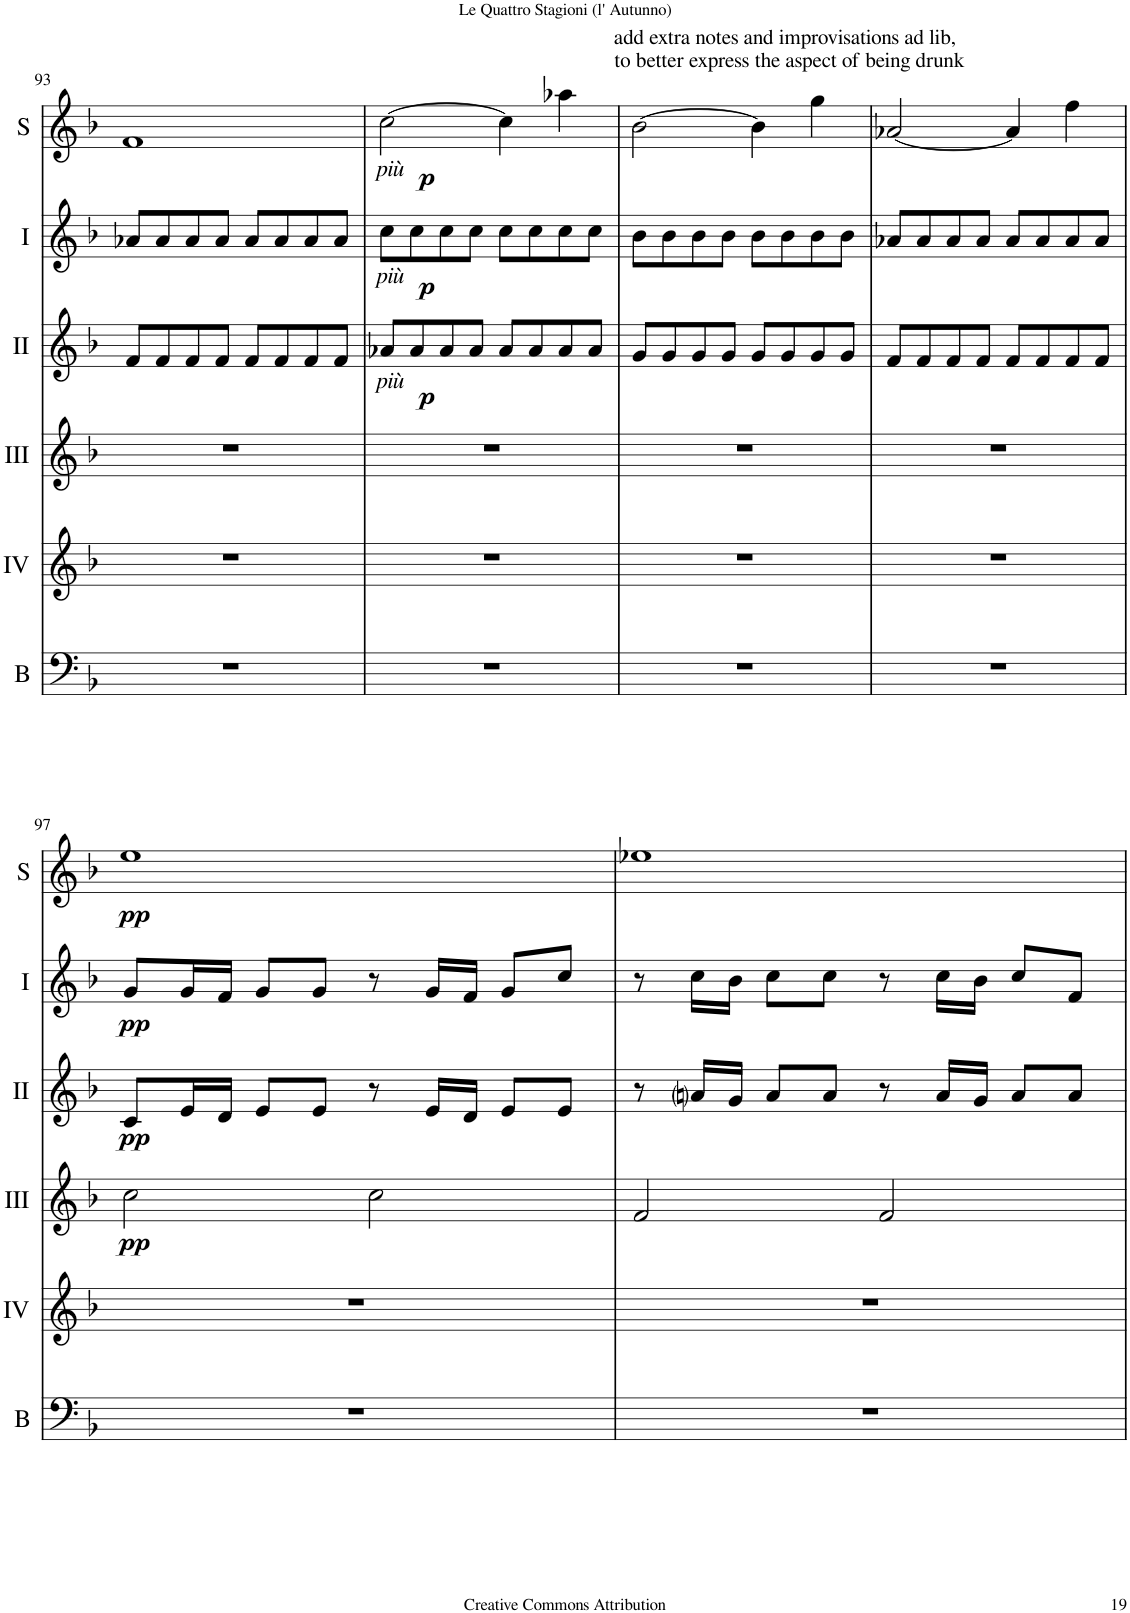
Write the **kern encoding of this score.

**kern	**kern	**kern	**dynam	**kern	**dynam	**kern	**dynam	**kern	**dynam
*part6	*part5	*part4	*part4	*part3	*part3	*part2	*part2	*part1	*part1
*staff6	*staff5	*staff4	*staff4	*staff3	*staff3	*staff2	*staff2	*staff1	*staff1
*I"Bass	*I"Acc. 4	*I"Acc. 3	*	*I"Acc. 2	*	*I"Acc. 1	*	*I"Acc. Solo	*
*I'B	*	*	*	*	*	*	*	*I'S	*
!!LO:PB:g=z
*clefF4	*clefG2	*clefG2	*	*clefG2	*	*clefG2	*	*clefG2	*
*Trd7c12	*	*Trd7c12	*	*	*	*	*	*	*
*k[b-]	*k[b-]	*k[b-]	*	*k[b-]	*	*k[b-]	*	*k[b-]	*
*M4/4	*M4/4	*M4/4	*	*M4/4	*	*M4/4	*	*M4/4	*
*met(c)	*met(c)	*met(c)	*	*met(c)	*	*met(c)	*	*met(c)	*
=93	=93	=93	=93	=93	=93	=93	=93	=93	=93
1r	1r	1r	.	8f/L	.	8a-X/L	.	1f	.
.	.	.	.	8f/	.	8a-/	.	.	.
.	.	.	.	8f/	.	8a-/	.	.	.
.	.	.	.	8f/J	.	8a-/J	.	.	.
.	.	.	.	8f/L	.	8a-/L	.	.	.
.	.	.	.	8f/	.	8a-/	.	.	.
.	.	.	.	8f/	.	8a-/	.	.	.
.	.	.	.	8f/J	.	8a-/J	.	.	.
=94	=94	=94	=94	=94	=94	=94	=94	=94	=94
!	!	!	!	!	!	!	!	!LO:TX:b:i:t=più	!
!	!	!	!	!	!	!LO:TX:b:i:t=più	!	!	!
!	!	!	!	!LO:TX:b:i:t=più	!	!	!	!	!
!	!	!	!	!	!LO:DY:b	!	!LO:DY:b	!	!LO:DY:b
1r	1r	1r	.	8a-X/L	p	8cc\L	p	[2cc\	p
.	.	.	.	8a-/	.	8cc\	.	.	.
.	.	.	.	8a-/	.	8cc\	.	.	.
.	.	.	.	8a-/J	.	8cc\J	.	.	.
.	.	.	.	8a-/L	.	8cc\L	.	4cc\]	.
.	.	.	.	8a-/	.	8cc\	.	.	.
.	.	.	.	8a-/	.	8cc\	.	4aa-X\	.
.	.	.	.	8a-/J	.	8cc\J	.	.	.
=95	=95	=95	=95	=95	=95	=95	=95	=95	=95
!	!	!	!	!	!	!	!	!LO:TX:a:t=add extra notes and improvisations ad lib,	!
!	!	!	!	!	!	!	!	!LO:TX:a:t=to better express the aspect of being drunk	!
1r	1r	1r	.	8g/L	.	8b-\L	.	[2b-\	.
.	.	.	.	8g/	.	8b-\	.	.	.
.	.	.	.	8g/	.	8b-\	.	.	.
.	.	.	.	8g/J	.	8b-\J	.	.	.
.	.	.	.	8g/L	.	8b-\L	.	4b-\]	.
.	.	.	.	8g/	.	8b-\	.	.	.
.	.	.	.	8g/	.	8b-\	.	4gg\	.
.	.	.	.	8g/J	.	8b-\J	.	.	.
=96	=96	=96	=96	=96	=96	=96	=96	=96	=96
1r	1r	1r	.	8f/L	.	8a-X/L	.	[2a-X/	.
.	.	.	.	8f/	.	8a-/	.	.	.
.	.	.	.	8f/	.	8a-/	.	.	.
.	.	.	.	8f/J	.	8a-/J	.	.	.
.	.	.	.	8f/L	.	8a-/L	.	4a-/]	.
.	.	.	.	8f/	.	8a-/	.	.	.
.	.	.	.	8f/	.	8a-/	.	4ff\	.
.	.	.	.	8f/J	.	8a-/J	.	.	.
!!LO:LB:g=z
=97	=97	=97	=97	=97	=97	=97	=97	=97	=97
!	!	!	!LO:DY:b	!	!LO:DY:b	!	!LO:DY:b	!	!LO:DY:b
1r	1r	2cc\	pp	8c/L	pp	8g/L	pp	1ee	pp
.	.	.	.	16e/L	.	16g/L	.	.	.
.	.	.	.	16d/JJ	.	16f/JJ	.	.	.
.	.	.	.	8e/L	.	8g/L	.	.	.
.	.	.	.	8e/J	.	8g/J	.	.	.
.	.	2cc\	.	8r	.	8r	.	.	.
.	.	.	.	16e/LL	.	16g/LL	.	.	.
.	.	.	.	16d/JJ	.	16f/JJ	.	.	.
.	.	.	.	8e/L	.	8g/L	.	.	.
.	.	.	.	8e/J	.	8cc/J	.	.	.
=98	=98	=98	=98	=98	=98	=98	=98	=98	=98
1r	1r	2f/	.	8r	.	8r	.	1ee-X	.
.	.	.	.	16ani/LL	.	16cc\LL	.	.	.
.	.	.	.	16g/JJ	.	16b-\JJ	.	.	.
.	.	.	.	8a/L	.	8cc\L	.	.	.
.	.	.	.	8a/J	.	8cc\J	.	.	.
.	.	2f/	.	8r	.	8r	.	.	.
.	.	.	.	16a/LL	.	16cc\LL	.	.	.
.	.	.	.	16g/JJ	.	16b-\JJ	.	.	.
.	.	.	.	8a/L	.	8cc/L	.	.	.
.	.	.	.	8a/J	.	8f/J	.	.	.
=	=	=	=	=	=	=	=	=	=
*-	*-	*-	*-	*-	*-	*-	*-	*-	*-
